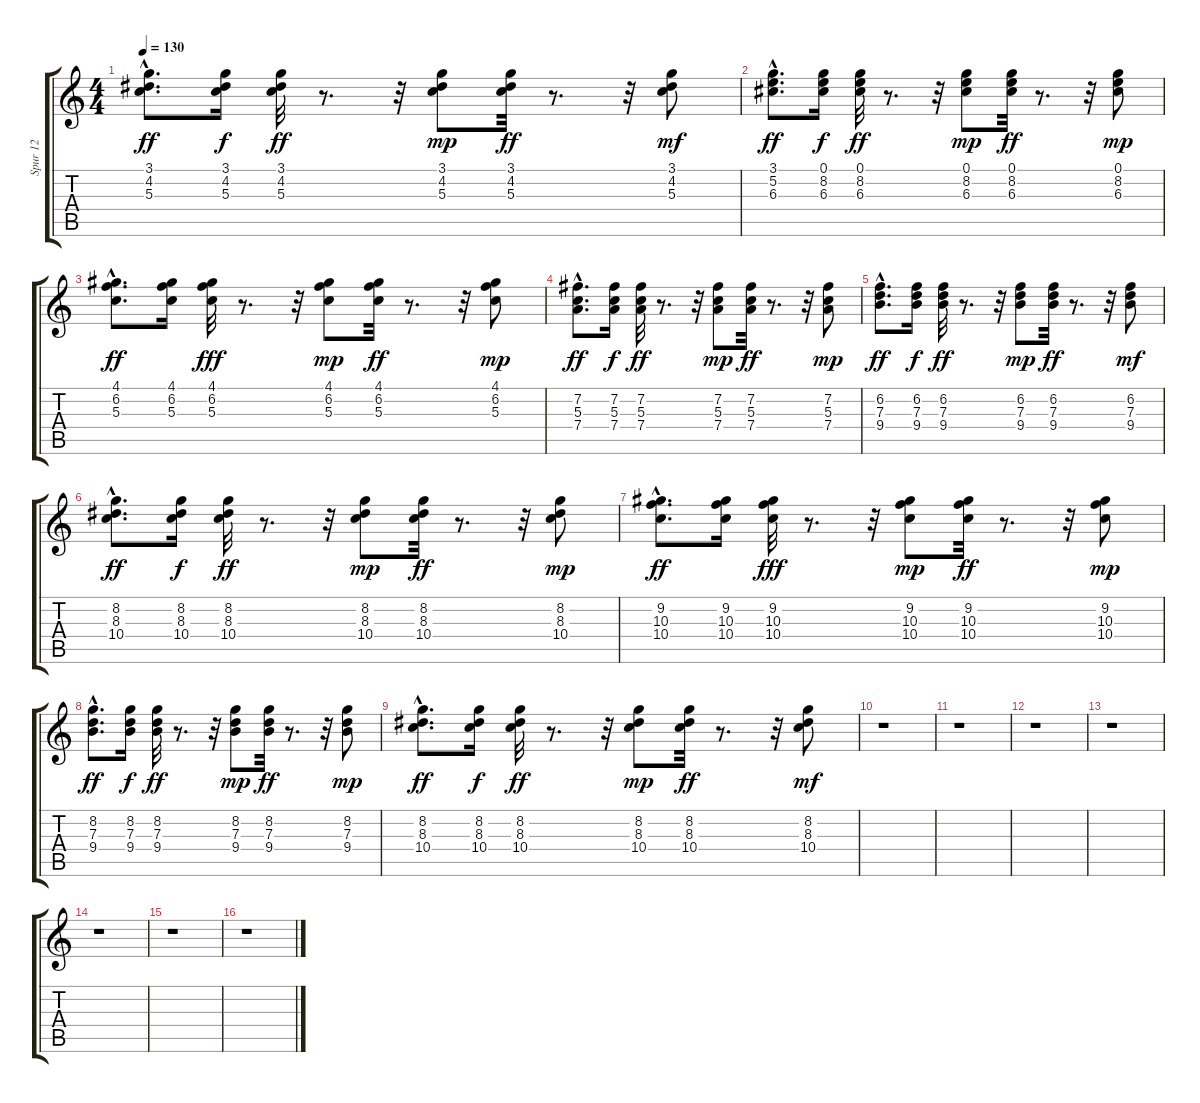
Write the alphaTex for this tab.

\track ("Spur 12" "Spur 12") {instrument acousticguitarsteel}
\staff {score tabs}
\tuning (E4 B3 G3 D3 A2 E2) {hide}
\ts (4 4)
\tempo 130
\clef g2
\ks c
(3.1{hac} 4.2{hac} 5.3{hac}).8{d dy ff} (3.1 4.2 5.3).16{dy f} (3.1 4.2 5.3).32{dy ff} r.8{d} r.32 (3.1 4.2 5.3).8{dy mp} (3.1 4.2 5.3).32{dy ff} r.8{d} r.32 (3.1 4.2 5.3).8{dy mf} |
(3.1{hac} 5.2{hac} 6.3{hac}).8{d dy ff} (0.1 8.2 6.3).16{dy f} (0.1 8.2 6.3).32{dy ff} r.8{d} r.32 (0.1 8.2 6.3).8{dy mp} (0.1 8.2 6.3).32{dy ff} r.8{d} r.32 (0.1 8.2 6.3).8{dy mp} |
(4.1{hac} 6.2{hac} 5.3{hac}).8{d dy ff} (4.1 6.2 5.3).16 (4.1 6.2 5.3).32{dy fff} r.8{d} r.32 (4.1 6.2 5.3).8{dy mp} (4.1 6.2 5.3).32{dy ff} r.8{d} r.32 (4.1 6.2 5.3).8{dy mp} |
(7.2{hac} 5.3{hac} 7.4{hac}).8{d dy ff} (7.2 5.3 7.4).16{dy f} (7.2 5.3 7.4).32{dy ff} r.8{d} r.32 (7.2 5.3 7.4).8{dy mp} (7.2 5.3 7.4).32{dy ff} r.8{d} r.32 (7.2 5.3 7.4).8{dy mp} |
(6.2{hac} 7.3{hac} 9.4{hac}).8{d dy ff} (6.2 7.3 9.4).16{dy f} (6.2 7.3 9.4).32{dy ff} r.8{d} r.32 (6.2 7.3 9.4).8{dy mp} (6.2 7.3 9.4).32{dy ff} r.8{d} r.32 (6.2 7.3 9.4).8{dy mf} |
(8.2{hac} 8.3{hac} 10.4{hac}).8{d dy ff} (8.2 8.3 10.4).16{dy f} (8.2 8.3 10.4).32{dy ff} r.8{d} r.32 (8.2 8.3 10.4).8{dy mp} (8.2 8.3 10.4).32{dy ff} r.8{d} r.32 (8.2 8.3 10.4).8{dy mp} |
(9.2{hac} 10.3{hac} 10.4{hac}).8{d dy ff} (9.2 10.3 10.4).16 (9.2 10.3 10.4).32{dy fff} r.8{d} r.32 (9.2 10.3 10.4).8{dy mp} (9.2 10.3 10.4).32{dy ff} r.8{d} r.32 (9.2 10.3 10.4).8{dy mp} |
(8.2{hac} 7.3{hac} 9.4{hac}).8{d dy ff} (8.2 7.3 9.4).16{dy f} (8.2 7.3 9.4).32{dy ff} r.8{d} r.32 (8.2 7.3 9.4).8{dy mp} (8.2 7.3 9.4).32{dy ff} r.8{d} r.32 (8.2 7.3 9.4).8{dy mp} |
(8.2{hac} 8.3{hac} 10.4{hac}).8{d dy ff} (8.2 8.3 10.4).16{dy f} (8.2 8.3 10.4).32{dy ff} r.8{d} r.32 (8.2 8.3 10.4).8{dy mp} (8.2 8.3 10.4).32{dy ff} r.8{d} r.32 (8.2 8.3 10.4).8{dy mf} |
r.1 |
r.1 |
r.1 |
r.1 |
r.1 |
r.1 |
r.1
